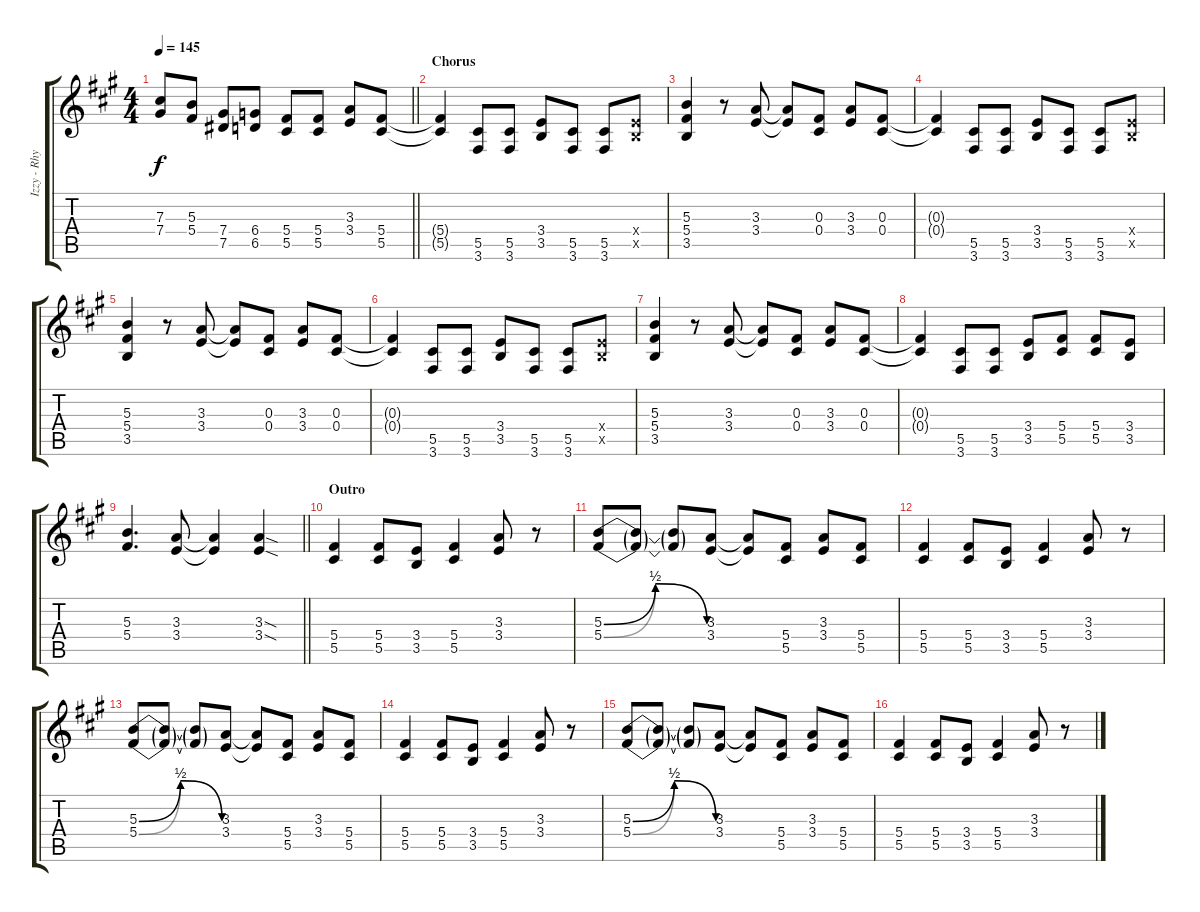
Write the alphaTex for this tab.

\track ("Izzy - Rhythm Guitar" "Izzy - Rhy") {instrument overdrivenguitar}
\staff {score tabs}
\tuning (Eb4 Bb3 Gb3 Db3 Ab2 Eb2) {hide}
\ts (4 4)
\tempo 145
\clef g2
\barLineRight lightlight
\ks a
(7.3 7.4).8{dy f} (5.3 5.4).8 (7.4 7.5).8 (6.4 6.5).8 (5.4 5.5).8 (5.4 5.5).8 (3.3 3.4).8 (5.4 5.5).8 |
\section ("" "Chorus")
(5.4{t} 5.5{t}).4 (5.5 3.6).8 (5.5 3.6).8 (3.4 3.5).8 (5.5 3.6).8 (5.5 3.6).8 (3.4{x} 3.5{x}).8 |
(5.3 5.4 3.5).4 r.8 (3.3 3.4).8 (3.3{t} 3.4{t}).8 (0.3 0.4).8 (3.3 3.4).8 (0.3 0.4).8 |
(0.3{t} 0.4{t}).4 (5.5 3.6).8 (5.5 3.6).8 (3.4 3.5).8 (5.5 3.6).8 (5.5 3.6).8 (3.4{x} 3.5{x}).8 |
(5.3 5.4 3.5).4 r.8 (3.3 3.4).8 (3.3{t} 3.4{t}).8 (0.3 0.4).8 (3.3 3.4).8 (0.3 0.4).8 |
(0.3{t} 0.4{t}).4 (5.5 3.6).8 (5.5 3.6).8 (3.4 3.5).8 (5.5 3.6).8 (5.5 3.6).8 (3.4{x} 3.5{x}).8 |
(5.3 5.4 3.5).4 r.8 (3.3 3.4).8 (3.3{t} 3.4{t}).8 (0.3 0.4).8 (3.3 3.4).8 (0.3 0.4).8 |
(0.3{t} 0.4{t}).4 (5.5 3.6).8 (5.5 3.6).8 (3.4 3.5).8 (5.4 5.5).8 (5.4 5.5).8 (3.4 3.5).8 |
\barLineRight lightlight
(5.3 5.4).4{d} (3.3 3.4).8 (3.3{t} 3.4{t}).4 (3.3{sod} 3.4{sod}).4 |
\section ("" "Outro")
(5.4 5.5).4 (5.4 5.5).8 (3.4 3.5).8 (5.4 5.5).4 (3.3 3.4).8 r.8 |
(5.3{be (bendrelease 0 0 20 2 20 2 60 0)} 5.4{be (bendrelease 0 0 20 2 20 2 60 0)}).8 (5.3{t} 5.4{t}).8 (5.3{t} 5.4{t}).8 (3.3 3.4).8 (3.3{t} 3.4{t}).8 (5.4 5.5).8 (3.3 3.4).8 (5.4 5.5).8 |
(5.4 5.5).4 (5.4 5.5).8 (3.4 3.5).8 (5.4 5.5).4 (3.3 3.4).8 r.8 |
(5.3{be (bendrelease 0 0 20 2 20 2 60 0)} 5.4{be (bendrelease 0 0 20 2 20 2 60 0)}).8 (5.3{t} 5.4{t}).8 (5.3{t} 5.4{t}).8 (3.3 3.4).8 (3.3{t} 3.4{t}).8 (5.4 5.5).8 (3.3 3.4).8 (5.4 5.5).8 |
(5.4 5.5).4 (5.4 5.5).8 (3.4 3.5).8 (5.4 5.5).4 (3.3 3.4).8 r.8 |
(5.3{be (bendrelease 0 0 20 2 20 2 60 0)} 5.4{be (bendrelease 0 0 20 2 20 2 60 0)}).8 (5.3{t} 5.4{t}).8 (5.3{t} 5.4{t}).8 (3.3 3.4).8 (3.3{t} 3.4{t}).8 (5.4 5.5).8 (3.3 3.4).8 (5.4 5.5).8 |
(5.4 5.5).4 (5.4 5.5).8 (3.4 3.5).8 (5.4 5.5).4 (3.3 3.4).8 r.8
